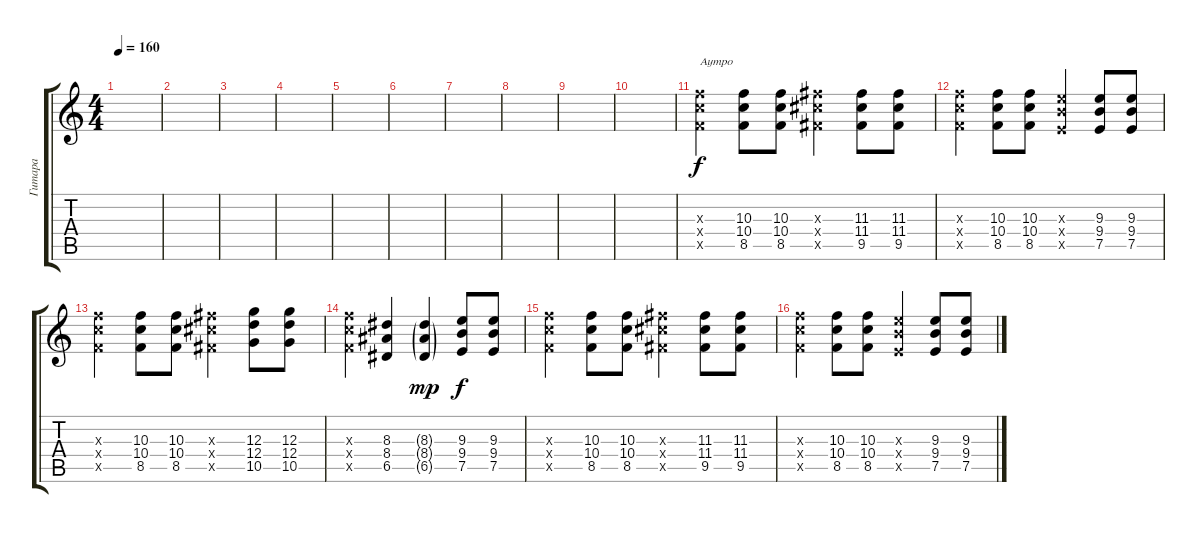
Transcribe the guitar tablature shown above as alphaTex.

\track ("Гитара" "Гитара") {instrument acousticguitarsteel}
\staff {score tabs}
\tuning (E4 B3 G3 D3 A2 E2) {hide}
\ts (4 4)
\tempo 160
\clef g2
\ks c
|
|
|
|
|
|
|
|
|
|
(10.3{x} 10.4{x} 8.5{x}).4{txt "Аутро"} (10.3 10.4 8.5).8 (10.3 10.4 8.5).8 (11.3{x} 11.4{x} 9.5{x}).4 (11.3 11.4 9.5).8 (11.3 11.4 9.5).8 |
(10.3{x} 10.4{x} 8.5{x}).4 (10.3 10.4 8.5).8 (10.3 10.4 8.5).8 (9.3{x} 9.4{x} 7.5{x}).4 (9.3 9.4 7.5).8 (9.3 9.4 7.5).8 |
(10.3{x} 10.4{x} 8.5{x}).4 (10.3 10.4 8.5).8 (10.3 10.4 8.5).8 (11.3{x} 11.4{x} 9.5{x}).4 (12.3 12.4 10.5).8 (12.3 12.4 10.5).8 |
(10.3{x} 10.4{x} 8.5{x}).4 (8.3 8.4 6.5).4 (8.3{g} 8.4{g} 6.5{g}).4{dy mp} (9.3 9.4 7.5).8{dy f} (9.3 9.4 7.5).8 |
(10.3{x} 10.4{x} 8.5{x}).4 (10.3 10.4 8.5).8 (10.3 10.4 8.5).8 (11.3{x} 11.4{x} 9.5{x}).4 (11.3 11.4 9.5).8 (11.3 11.4 9.5).8 |
(10.3{x} 10.4{x} 8.5{x}).4 (10.3 10.4 8.5).8 (10.3 10.4 8.5).8 (9.3{x} 9.4{x} 7.5{x}).4 (9.3 9.4 7.5).8 (9.3 9.4 7.5).8
